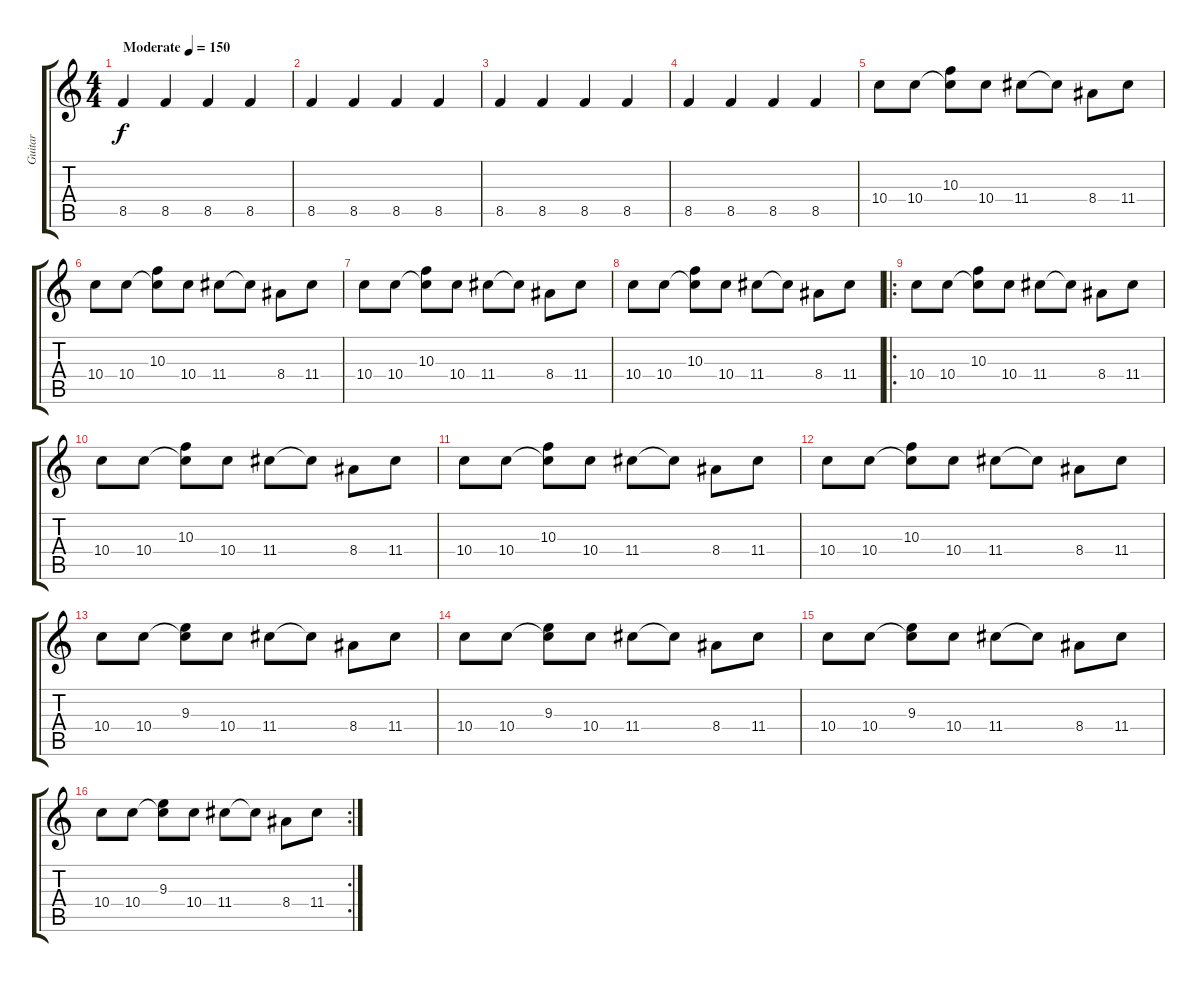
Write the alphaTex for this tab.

\track ("Guitar" "Guitar") {instrument distortionguitar}
\staff {score tabs}
\tuning (E4 B3 G3 D3 A2 E2) {hide}
\ts (4 4)
\tempo (150 "Moderate")
\clef g2
\ks c
8.5.4{dy f instrument distortionguitar} 8.5.4 8.5.4 8.5.4 |
8.5.4 8.5.4 8.5.4 8.5.4 |
8.5.4 8.5.4 8.5.4 8.5.4 |
8.5.4 8.5.4 8.5.4 8.5.4 |
10.4.8 10.4.8 (10.3 10.4{t}).8 10.4.8 11.4.8 11.4{t}.8 8.4.8 11.4.8 |
10.4.8 10.4.8 (10.3 10.4{t}).8 10.4.8 11.4.8 11.4{t}.8 8.4.8 11.4.8 |
10.4.8 10.4.8 (10.3 10.4{t}).8 10.4.8 11.4.8 11.4{t}.8 8.4.8 11.4.8 |
10.4.8 10.4.8 (10.3 10.4{t}).8 10.4.8 11.4.8 11.4{t}.8 8.4.8 11.4.8 |
\ro
10.4.8 10.4.8 (10.3 10.4{t}).8 10.4.8 11.4.8 11.4{t}.8 8.4.8 11.4.8 |
10.4.8 10.4.8 (10.3 10.4{t}).8 10.4.8 11.4.8 11.4{t}.8 8.4.8 11.4.8 |
10.4.8 10.4.8 (10.3 10.4{t}).8 10.4.8 11.4.8 11.4{t}.8 8.4.8 11.4.8 |
10.4.8 10.4.8 (10.3 10.4{t}).8 10.4.8 11.4.8 11.4{t}.8 8.4.8 11.4.8 |
10.4.8 10.4.8 (9.3 10.4{t}).8 10.4.8 11.4.8 11.4{t}.8 8.4.8 11.4.8 |
10.4.8 10.4.8 (9.3 10.4{t}).8 10.4.8 11.4.8 11.4{t}.8 8.4.8 11.4.8 |
10.4.8 10.4.8 (9.3 10.4{t}).8 10.4.8 11.4.8 11.4{t}.8 8.4.8 11.4.8 |
\rc 2
10.4.8 10.4.8 (9.3 10.4{t}).8 10.4.8 11.4.8 11.4{t}.8 8.4.8 11.4.8
